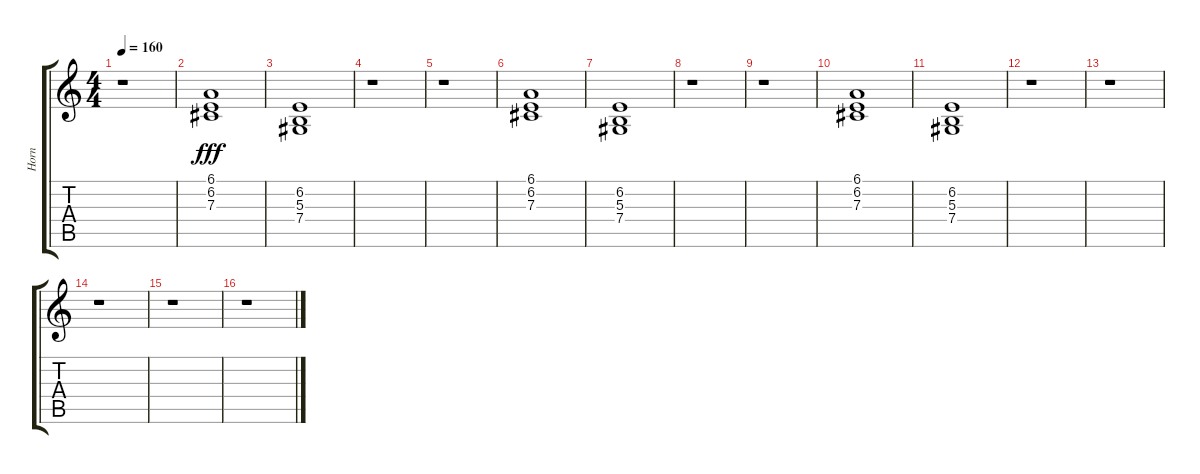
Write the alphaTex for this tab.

\track ("Horn" "Horn") {instrument frenchhorn}
\staff {score tabs}
\tuning (Eb4 Bb3 Gb3 Db3 Ab2 Eb2) {hide}
\ts (4 4)
\tempo 160
\clef g2
\ks c
r.1{dy fff} |
(6.1 6.2 7.3).1 |
(6.2 5.3 7.4).1 |
r.1 |
r.1 |
(6.1 6.2 7.3).1 |
(6.2 5.3 7.4).1 |
r.1 |
r.1 |
(6.1 6.2 7.3).1 |
(6.2 5.3 7.4).1 |
r.1 |
r.1 |
r.1 |
r.1 |
r.1
